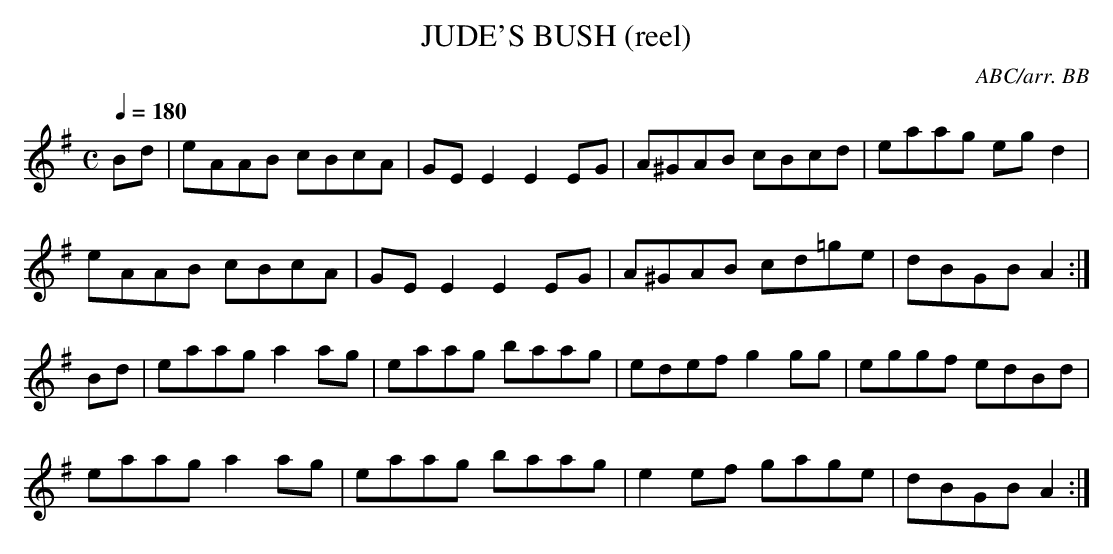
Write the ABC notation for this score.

X:1
T:JUDE'S BUSH (reel)
C:ABC/arr. BB
got involved. Let me ask him: "Hey, Jude . . ."
Q:1/4=180
L:1/8
M:C
K:Ador
Bd|eAAB cBcA|GEE2 E2EG|A^GAB cBcd|eaag egd2|
eAAB cBcA|GEE2 E2EG|A^GAB cd=ge|dBGB A2:|
Bd|eaag a2ag|eaag baag|edef g2gg|eggf edBd|
eaag a2ag|eaag baag|e2ef gage|dBGB A2:|
